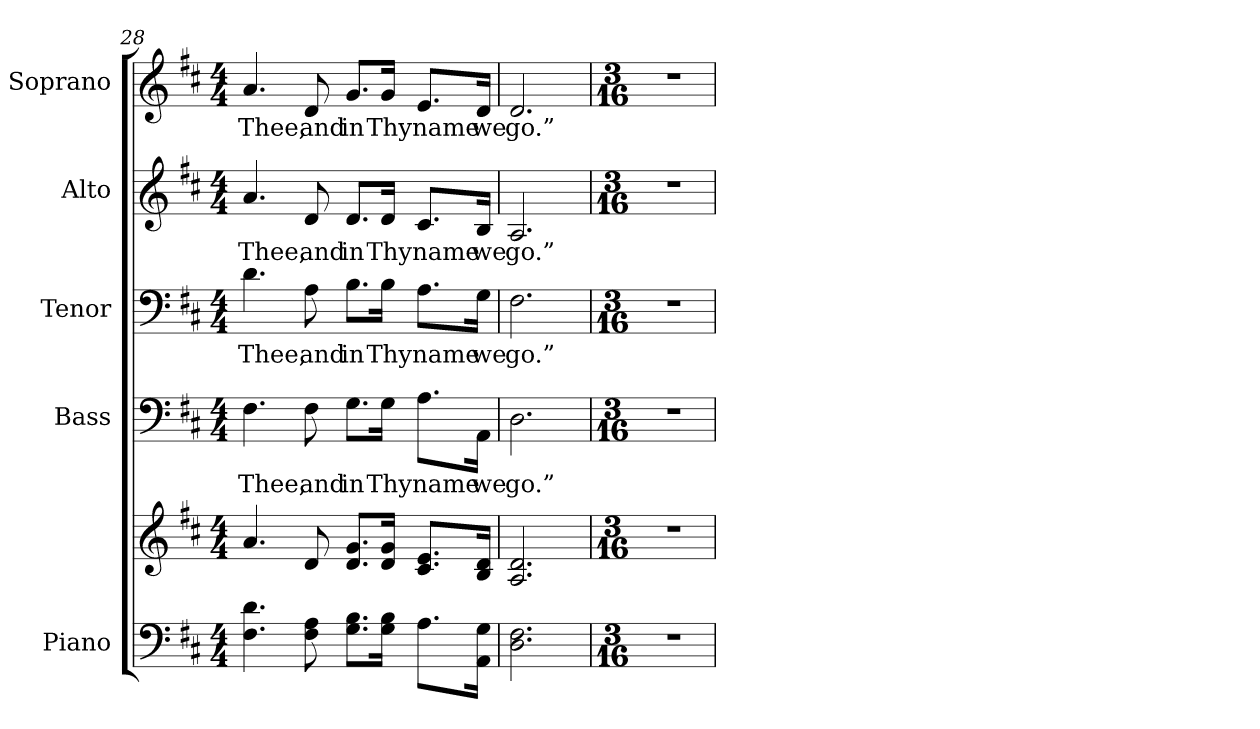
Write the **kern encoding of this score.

**kern	**kern	**kern	**text	**kern	**text	**kern	**text	**kern	**text
*part5	*part5	*part4	*part4	*part3	*part3	*part2	*part2	*part1	*part1
*staff6	*staff5	*staff4	*staff4	*staff3	*staff3	*staff2	*staff2	*staff1	*staff1
*I"Piano	*	*I"Bass	*	*I"Tenor	*	*I"Alto	*	*I"Soprano	*
*I'Pno.	*	*I'B.	*	*I'T.	*	*I'A.	*	*I'S.	*
*clefF4	*clefG2	*clefF4	*	*clefF4	*	*clefG2	*	*clefG2	*
*k[f#c#]	*k[f#c#]	*k[f#c#]	*	*k[f#c#]	*	*k[f#c#]	*	*k[f#c#]	*
*D:	*D:	*D:	*	*D:	*	*D:	*	*D:	*
*M4/4	*M4/4	*M4/4	*	*M4/4	*	*M4/4	*	*M4/4	*
=28	=28	=28	=28	=28	=28	=28	=28	=28	=28
!	!	!	!LO:LY:b:color=#000000	!	!	!	!	!	!
!	!	!	!	!	!LO:LY:b:color=#000000	!	!	!	!
!	!	!	!	!	!	!	!LO:LY:b:color=#000000	!	!
!	!	!	!	!	!	!	!	!	!LO:LY:b:color=#000000
4.F#i\ 4.di	4.ai/	4.F#i\	Thee,	4.di\	Thee,	4.ai/	Thee,	4.ai/	Thee,
!	!	!	!LO:LY:b:color=#000000	!	!	!	!	!	!
!	!	!	!	!	!LO:LY:b:color=#000000	!	!	!	!
!	!	!	!	!	!	!	!LO:LY:b:color=#000000	!	!
!	!	!	!	!	!	!	!	!	!LO:LY:b:color=#000000
8F#i\ 8Ai	8di/	8F#i\	and	8Ai\	and	8di/	and	8di/	and
!	!	!	!LO:LY:b:color=#000000	!	!	!	!	!	!
!	!	!	!	!	!LO:LY:b:color=#000000	!	!	!	!
!	!	!	!	!	!	!	!LO:LY:b:color=#000000	!	!
!	!	!	!	!	!	!	!	!	!LO:LY:b:color=#000000
8.Gi\ 8.Bi\L	8.di/ 8.gi/L	8.Gi\L	in	8.Bi\L	in	8.di/L	in	8.gi/L	in
!	!	!	!LO:LY:b:color=#000000	!	!	!	!	!	!
!	!	!	!	!	!LO:LY:b:color=#000000	!	!	!	!
!	!	!	!	!	!	!	!LO:LY:b:color=#000000	!	!
!	!	!	!	!	!	!	!	!	!LO:LY:b:color=#000000
16Gi\ 16Bi\Jk	16di/ 16gi/Jk	16Gi\Jk	Thy	16Bi\Jk	Thy	16di/Jk	Thy	16gi/Jk	Thy
!	!	!	!LO:LY:b:color=#000000	!	!	!	!	!	!
!	!	!	!	!	!LO:LY:b:color=#000000	!	!	!	!
!	!	!	!	!	!	!	!LO:LY:b:color=#000000	!	!
!	!	!	!	!	!	!	!	!	!LO:LY:b:color=#000000
8.Ai\L	8.c#i/ 8.ei/L	8.Ai\L	name	8.Ai\L	name	8.c#i/L	name	8.ei/L	name
!	!	!	!LO:LY:b:color=#000000	!	!	!	!	!	!
!	!	!	!	!	!LO:LY:b:color=#000000	!	!	!	!
!	!	!	!	!	!	!	!LO:LY:b:color=#000000	!	!
!	!	!	!	!	!	!	!	!	!LO:LY:b:color=#000000
16AAi\ 16Gi\Jk	16Bi/ 16di/Jk	16AAi\Jk	we	16Gi\Jk	we	16Bi/Jk	we	16di/Jk	we
!!LO:PB:g=z
=29	=29	=29	=29	=29	=29	=29	=29	=29	=29
!	!	!	!LO:LY:b:color=#000000	!	!	!	!	!	!
!	!	!	!	!	!LO:LY:b:color=#000000	!	!	!	!
!	!	!	!	!	!	!	!LO:LY:b:color=#000000	!	!
!	!	!	!	!	!	!	!	!	!LO:LY:b:color=#000000
2.Di\ 2.F#i	2.Ai/ 2.di	2.Di\	go.”	2.F#i\	go.”	2.Ai/	go.”	2.di/	go.”
=30	=30	=30	=30	=30	=30	=30	=30	=30	=30
*M3/16	*M3/16	*M3/16	*	*M3/16	*	*M3/16	*	*M3/16	*
!LO:N:vis=1	!LO:N:vis=1	!LO:N:vis=1	!	!LO:N:vis=1	!	!LO:N:vis=1	!	!LO:N:vis=1	!
8.r	8.r	8.r	.	8.r	.	8.r	.	8.r	.
=	=	=	=	=	=	=	=	=	=
*-	*-	*-	*-	*-	*-	*-	*-	*-	*-
